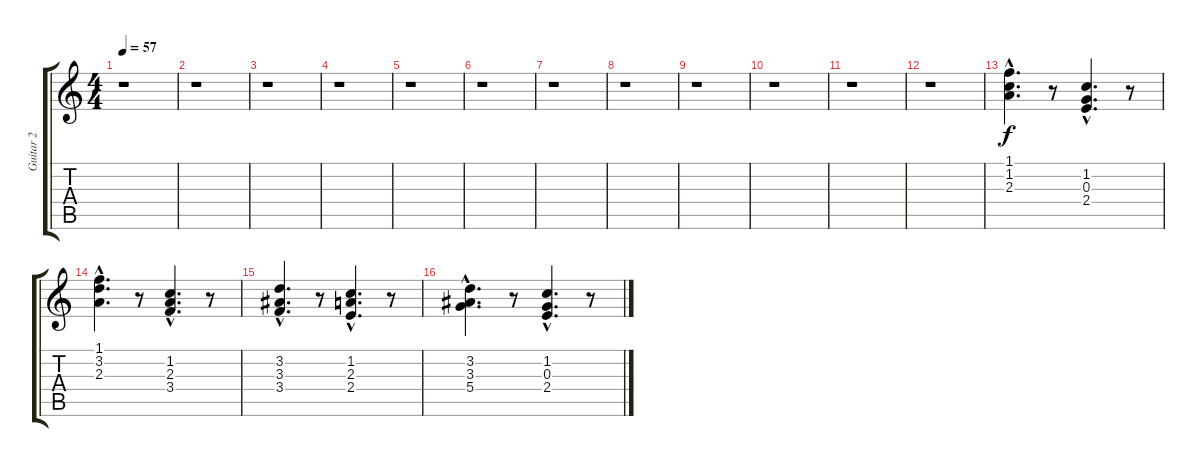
\track ("Guitar 2" "Guitar 2") {instrument distortionguitar}
\staff {score tabs}
\tuning (E4 B3 G3 D3 A2 E2) {hide}
\ts (4 4)
\tempo 57
\clef g2
\ks c
r.1{dy f instrument distortionguitar} |
r.1 |
r.1 |
r.1 |
r.1 |
r.1 |
r.1 |
r.1 |
r.1 |
r.1 |
r.1 |
r.1 |
(1.1{hac} 1.2{hac} 2.3{hac}).4{d} r.8 (1.2{hac} 0.3{hac} 2.4{hac}).4{d} r.8 |
(1.1{hac} 3.2{hac} 2.3{hac}).4{d} r.8 (1.2{hac} 2.3{hac} 3.4{hac}).4{d} r.8 |
(3.2{hac} 3.3{hac} 3.4{hac}).4{d} r.8 (1.2{hac} 2.3{hac} 2.4{hac}).4{d} r.8 |
(3.2{hac} 3.3{hac} 5.4{hac}).4{d} r.8 (1.2{hac} 0.3{hac} 2.4{hac}).4{d} r.8
